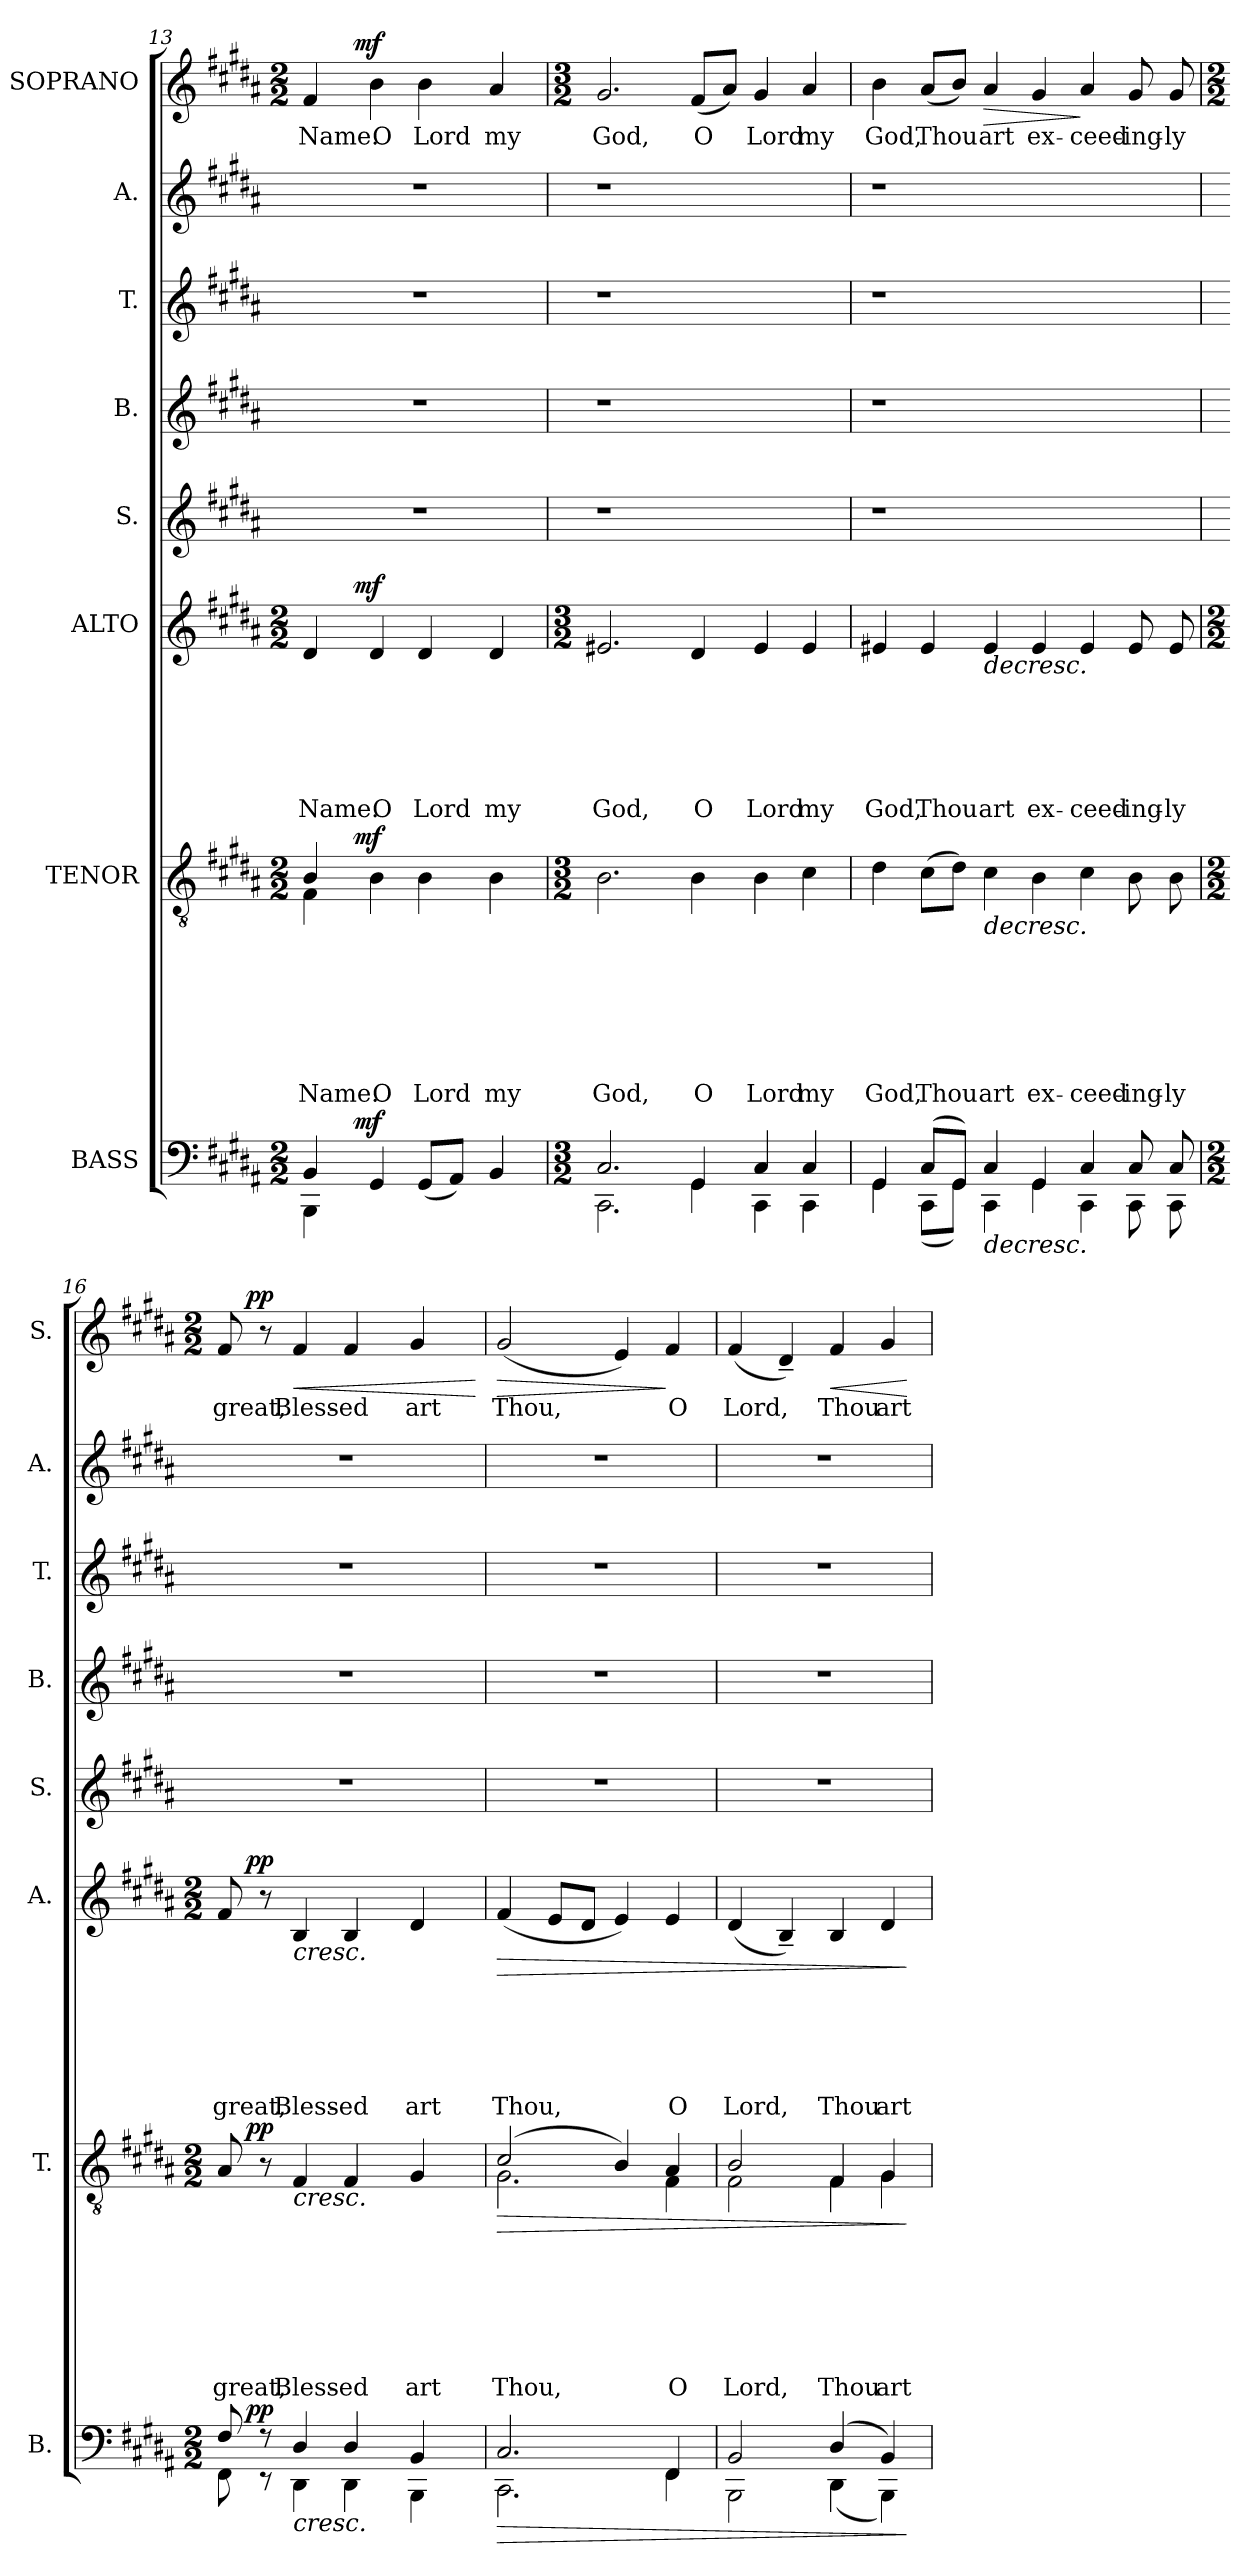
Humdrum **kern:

**kern	**dynam	**kern	**text	**text	**text	**text	**text	**text	**text	**dynam	**kern	**text	**text	**text	**text	**text	**text	**dynam	**kern	**kern	**kern	**kern	**kern	**text	**dynam
*part8	*part8	*part7	*part7	*part7	*part7	*part7	*part7	*part7	*part7	*part7	*part6	*part6	*part6	*part6	*part6	*part6	*part6	*part6	*part5	*part4	*part3	*part2	*part1	*part1	*part1
*staff8	*staff8	*staff7	*staff7	*staff7	*staff7	*staff7	*staff7	*staff7	*staff7	*staff7	*staff6	*staff6	*staff6	*staff6	*staff6	*staff6	*staff6	*staff6	*staff5	*staff4	*staff3	*staff2	*staff1	*staff1	*staff1
*I"BASS	*	*I"TENOR	*	*	*	*	*	*	*	*	*I"ALTO	*	*	*	*	*	*	*	*I"S.	*I"B.	*I"T.	*I"A.	*I"SOPRANO	*	*
*I'B.	*	*I'T.	*	*	*	*	*	*	*	*	*I'A.	*	*	*	*	*	*	*	*I'S.	*I'B.	*I'T.	*I'A.	*I'S.	*	*
!!LO:LB:g=z
*clefF4	*	*clefGv2	*	*	*	*	*	*	*	*	*clefG2	*	*	*	*	*	*	*	*clefG2	*clefG2	*clefG2	*clefG2	*clefG2	*	*
*k[f#c#g#d#a#]	*	*k[f#c#g#d#a#]	*	*	*	*	*	*	*	*	*k[f#c#g#d#a#]	*	*	*	*	*	*	*	*k[f#c#g#d#a#]	*k[f#c#g#d#a#]	*k[f#c#g#d#a#]	*k[f#c#g#d#a#]	*k[f#c#g#d#a#]	*	*
*B:	*	*B:	*	*	*	*	*	*	*	*	*B:	*	*	*	*	*	*	*	*B:	*B:	*B:	*B:	*B:	*	*
*M2/2	*	*M2/2	*	*	*	*	*	*	*	*	*M2/2	*	*	*	*	*	*	*	*	*	*	*	*M2/2	*	*
=13	=13	=13	=13	=13	=13	=13	=13	=13	=13	=13	=13	=13	=13	=13	=13	=13	=13	=13	=13	=13	=13	=13	=13	=13	=13
*^	*	*	*	*	*	*	*	*	*	*	*	*	*	*	*	*	*	*	*	*	*	*	*	*	*
!	!	!	!	!	!	!	!	!	!	!LO:LY:b	!	!	!	!	!	!	!	!LO:LY:b	!	!	!	!	!	!	!LO:LY:b	!
*	*^	*	*^	*	*	*	*	*	*	*	*	*^	*	*	*	*	*	*	*	*	*	*	*	*^	*	*
*	*	*	*	*	*^	*	*	*	*	*	*	*	*	*	*	*	*	*	*	*	*	*	*	*	*	*	*	*	*	*
4BB/	4BBB\	8..ryy	.	4B/	4F#\	8..ryy	.	.	.	.	.	.	Name.	.	4d#/	8..ryy	.	.	.	.	.	Name.	.	1r	1r	1r	1r	4f#/	8..ryy	Name.	.
!	!	!	!LO:DY:a	!	!	!	!	!	!	!	!	!	!	!LO:DY:a	!	!	!	!	!	!	!	!	!LO:DY:a	!	!	!	!	!	!	!	!LO:DY:a
.	.	2ryy	mf	.	.	2ryy	.	.	.	.	.	.	.	mf	.	2ryy	.	.	.	.	.	.	mf	.	.	.	.	.	2ryy	.	mf
!	!	!	!	!	!	!	!	!	!	!	!	!	!LO:LY:b	!	!	!	!	!	!	!	!	!LO:LY:b	!	!	!	!	!	!	!	!LO:LY:b	!
4GG#/	2.ryy	.	.	4B\	2.ryy	.	.	.	.	.	.	.	O	.	4d#/	.	.	.	.	.	.	O	.	.	.	.	.	4b\	.	O	.
!	!	!	!	!	!	!	!	!	!	!	!	!	!LO:LY:b	!	!	!	!	!	!	!	!	!LO:LY:b	!	!	!	!	!	!	!	!LO:LY:b	!
(<8GG#/L	.	.	.	4B\	.	.	.	.	.	.	.	.	Lord	.	4d#/	.	.	.	.	.	.	Lord	.	.	.	.	.	4b\	.	Lord	.
8AA#/J)	.	.	.	.	.	.	.	.	.	.	.	.	.	.	.	.	.	.	.	.	.	.	.	.	.	.	.	.	.	.	.
.	.	4ryy	.	.	.	4ryy	.	.	.	.	.	.	.	.	.	4ryy	.	.	.	.	.	.	.	.	.	.	.	.	4ryy	.	.
!	!	!	!	!	!	!	!	!	!	!	!	!	!LO:LY:b	!	!	!	!	!	!	!	!	!LO:LY:b	!	!	!	!	!	!	!	!LO:LY:b	!
4BB/	.	.	.	4B\	.	.	.	.	.	.	.	.	my	.	4d#/	.	.	.	.	.	.	my	.	.	.	.	.	4a#/	.	my	.
.	.	32ryy	.	.	.	32ryy	.	.	.	.	.	.	.	.	.	32ryy	.	.	.	.	.	.	.	.	.	.	.	.	32ryy	.	.
*v	*v	*v	*	*	*	*	*	*	*	*	*	*	*	*	*v	*v	*	*	*	*	*	*	*	*	*	*	*	*v	*v	*	*
*	*	*v	*v	*v	*	*	*	*	*	*	*	*	*	*	*	*	*	*	*	*	*	*	*	*	*	*	*
=14	=14	=14	=14	=14	=14	=14	=14	=14	=14	=14	=14	=14	=14	=14	=14	=14	=14	=14	=14	=14	=14	=14	=14	=14	=14
*M3/2	*	*M3/2	*	*	*	*	*	*	*	*	*M3/2	*	*	*	*	*	*	*	*	*	*	*	*M3/2	*	*
*^	*	*^	*	*	*	*	*	*	*	*	*^	*	*	*	*	*	*	*	*	*	*	*	*^	*	*
*	*^	*	*	*^	*	*	*	*	*	*	*	*	*	*	*	*	*	*	*	*	*	*	*	*	*	*	*	*	*
!	!	!	!	!	!	!	!	!	!	!	!	!	!LO:LY:b	!	!	!	!	!	!	!	!	!LO:LY:b	!	!	!	!	!	!	!	!LO:LY:b	!
*	*v	*v	*	*	*	*	*	*	*	*	*	*	*	*	*v	*v	*	*	*	*	*	*	*	*	*	*	*	*v	*v	*	*
*	*	*	*v	*v	*v	*	*	*	*	*	*	*	*	*	*	*	*	*	*	*	*	*	*	*	*	*	*	*
2.C#/	2.CC#\	.	2.B\	.	.	.	.	.	.	God,	.	2.e#X/	.	.	.	.	.	God,	.	1r	1r	1r	1r	2.g#/	God,	.
!	!	!	!	!	!	!	!	!	!	!LO:LY:b	!	!	!	!	!	!	!	!LO:LY:b	!	!	!	!	!	!	!LO:LY:b	!
4GG#/	4GG#\	.	4B\	.	.	.	.	.	.	O	.	4d#/	.	.	.	.	.	O	.	.	.	.	.	(<8f#/L	O	.
.	.	.	.	.	.	.	.	.	.	.	.	.	.	.	.	.	.	.	.	.	.	.	.	8a#/J)	.	.
!	!	!	!	!	!	!	!	!	!	!LO:LY:b	!	!	!	!	!	!	!	!LO:LY:b	!	!	!	!	!	!	!LO:LY:b	!
4C#/	4CC#\	.	4B\	.	.	.	.	.	.	Lord	.	4e#/	.	.	.	.	.	Lord	.	2ryy	2ryy	2ryy	2ryy	4g#/	Lord	.
!	!	!	!	!	!	!	!	!	!	!LO:LY:b	!	!	!	!	!	!	!	!LO:LY:b	!	!	!	!	!	!	!LO:LY:b	!
4C#/	4CC#\	.	4c#\	.	.	.	.	.	.	my	.	4e#/	.	.	.	.	.	my	.	.	.	.	.	4a#/	my	.
=15	=15	=15	=15	=15	=15	=15	=15	=15	=15	=15	=15	=15	=15	=15	=15	=15	=15	=15	=15	=15	=15	=15	=15	=15	=15	=15
!	!	!	!	!	!	!	!	!	!	!LO:LY:b	!	!	!	!	!	!	!	!LO:LY:b	!	!	!	!	!	!	!LO:LY:b	!
4GG#/	4GG#\	.	4d#\	.	.	.	.	.	.	God,	.	4e#X/	.	.	.	.	.	God,	.	1r	1r	1r	1r	4b\	God,	.
!	!	!	!	!	!	!	!	!	!	!LO:LY:b	!	!	!	!	!	!	!	!LO:LY:b	!	!	!	!	!	!	!LO:LY:b	!
(>8C#/L	(<8CC#\L	.	(>8c#\L	.	.	.	.	.	.	Thou	.	4e#/	.	.	.	.	.	Thou	.	.	.	.	.	(<8a#/L	Thou	.
8GG#/J)	8GG#\J)	.	8d#\J)	.	.	.	.	.	.	.	.	.	.	.	.	.	.	.	.	.	.	.	.	8b/J)	.	.
!	!	!LO:HP:b	!	!	!	!	!	!	!	!LO:LY:b	!LO:HP:b	!	!	!	!	!	!	!LO:LY:b	!LO:HP:b	!	!	!	!	!	!LO:LY:b	!LO:HP:b
4C#/	4CC#\	>	4c#\	.	.	.	.	.	.	art	>	4e#/	.	.	.	.	.	art	>	.	.	.	.	4a#/	art	>
!	!	!	!	!	!	!	!	!	!	!LO:LY:b	!	!	!	!	!	!	!	!LO:LY:b	!	!	!	!	!	!	!LO:LY:b	!
4GG#/	4GG#\	.	4B\	.	.	.	.	.	.	ex-	.	4e#/	.	.	.	.	.	ex-	.	.	.	.	.	4g#/	ex-	.
!	!	!	!	!	!	!	!	!	!	!LO:LY:b	!	!	!	!	!	!	!	!LO:LY:b	!	!	!	!	!	!	!LO:LY:b	!
4C#/	4CC#\	.	4c#\	.	.	.	.	.	.	-ceed-	.	4e#/	.	.	.	.	.	-ceed-	.	2ryy	2ryy	2ryy	2ryy	4a#/	-ceed-	]
!	!	!	!	!	!	!	!	!	!	!LO:LY:b	!	!	!	!	!	!	!	!LO:LY:b	!	!	!	!	!	!	!LO:LY:b	!
8C#/	8CC#\	.	8B\	.	.	.	.	.	.	-ing-	.	8e#/	.	.	.	.	.	-ing-	.	.	.	.	.	8g#/	-ing-	.
!	!	!	!	!	!	!	!	!	!	!LO:LY:b	!	!	!	!	!	!	!	!LO:LY:b	!	!	!	!	!	!	!LO:LY:b	!
8C#/	8CC#\	.	8B\	.	.	.	.	.	.	-ly	.	8e#/	.	.	.	.	.	-ly	.	.	.	.	.	8g#/	-ly	.
*v	*v	*	*	*	*	*	*	*	*	*	*	*	*	*	*	*	*	*	*	*	*	*	*	*	*	*
!!LO:LB:g=z
=16	=16	=16	=16	=16	=16	=16	=16	=16	=16	=16	=16	=16	=16	=16	=16	=16	=16	=16	=16	=16	=16	=16	=16	=16	=16
*M2/2	*	*M2/2	*	*	*	*	*	*	*	*	*M2/2	*	*	*	*	*	*	*	*	*	*	*	*M2/2	*	*
*^	*	*	*	*	*	*	*	*	*	*	*	*	*	*	*	*	*	*	*	*	*	*	*	*	*
!	!	!	!	!	!	!	!	!	!	!	!	!	!	!	!	!	!	!	!	!	!	!	!	!LO:TX:a:t=1 6	!	!
!	!	!	!	!	!	!	!	!	!	!LO:LY:b	!	!	!	!	!	!	!	!LO:LY:b	!	!	!	!	!	!	!LO:LY:b	!
*	*^	*	*^	*	*	*	*	*	*	*	*	*^	*	*	*	*	*	*	*	*	*	*	*	*^	*	*
8F#/	8FF#\	16.ryy	.	8A#/	16.ryy	.	.	.	.	.	.	great,	.	8f#/	16.ryy	.	.	.	.	.	great,	.	1r	1r	1r	1r	8f#/	16.ryy	great,	.
!	!	!	!LO:DY:a	!	!	!	!	!	!	!	!	!	!LO:DY:a	!	!	!	!	!	!	!	!	!LO:DY:a	!	!	!	!	!	!	!	!LO:DY:a
.	.	2ryy	pp	.	2ryy	.	.	.	.	.	.	.	pp	.	2ryy	.	.	.	.	.	.	pp	.	.	.	.	.	2ryy	.	pp
8rF	8rEE	.	.	8r	.	.	.	.	.	.	.	.	.	8r	.	.	.	.	.	.	.	.	.	.	.	.	8r	.	.	.
!	!	!	!LO:HP:b	!	!	!	!	!	!	!	!	!LO:LY:b	!LO:HP:b	!	!	!	!	!	!	!	!LO:LY:b	!LO:HP:b	!	!	!	!	!	!	!LO:LY:b	!LO:HP:b
4D#/	4DD#\	.	<	4F#/	.	.	.	.	.	.	.	Bless-	<	4B/	.	.	.	.	.	.	Bless-	<	.	.	.	.	4f#/	.	Bless-	<
!	!	!	!	!	!	!	!	!	!	!	!	!LO:LY:b	!	!	!	!	!	!	!	!	!LO:LY:b	!	!	!	!	!	!	!	!LO:LY:b	!
4D#/	4DD#\	.	.	4F#/	.	.	.	.	.	.	.	-ed	.	4B/	.	.	.	.	.	.	-ed	.	.	.	.	.	4f#/	.	-ed	.
.	.	4ryy	.	.	4ryy	.	.	.	.	.	.	.	.	.	4ryy	.	.	.	.	.	.	.	.	.	.	.	.	4ryy	.	.
!	!	!	!	!	!	!	!	!	!	!	!	!LO:LY:b	!	!	!	!	!	!	!	!	!LO:LY:b	!	!	!	!	!	!	!	!LO:LY:b	!
4BB/	4BBB\	.	.	4G#/	.	.	.	.	.	.	.	art	.	4d#/	.	.	.	.	.	.	art	.	.	.	.	.	4g#/	.	art	.
.	.	8ryy	.	.	8ryy	.	.	.	.	.	.	.	.	.	8ryy	.	.	.	.	.	.	.	.	.	.	.	.	8ryy	.	.
.	.	32ryy	.	.	32ryy	.	.	.	.	.	.	.	.	.	32ryy	.	.	.	.	.	.	.	.	.	.	.	.	32ryy	.	.
.	.	.	]	.	.	.	.	.	.	.	.	.	]	.	.	.	.	.	.	.	.	]	.	.	.	.	.	.	.	[
=17	=17	=17	=17	=17	=17	=17	=17	=17	=17	=17	=17	=17	=17	=17	=17	=17	=17	=17	=17	=17	=17	=17	=17	=17	=17	=17	=17	=17	=17	=17
!	!	!	!LO:HP:b	!	!	!	!	!	!	!	!	!LO:LY:b	!LO:HP:b	!	!	!	!	!	!	!	!LO:LY:b	!LO:HP:b	!	!	!	!	!	!	!LO:LY:b	!LO:HP:b
*	*v	*v	*	*	*	*	*	*	*	*	*	*	*	*v	*v	*	*	*	*	*	*	*	*	*	*	*	*v	*v	*	*
2.C#/	2.CC#\	>	(2c#/	2.G#\	.	.	.	.	.	.	Thou,	>	(<4f#/	.	.	.	.	.	Thou,	>	1r	1r	1r	1r	(<2g#/	Thou,	>
.	.	.	.	.	.	.	.	.	.	.	.	.	8e/L	.	.	.	.	.	.	.	.	.	.	.	.	.	.
.	.	.	.	.	.	.	.	.	.	.	.	.	8d#/J	.	.	.	.	.	.	.	.	.	.	.	.	.	.
.	.	.	4B/)	.	.	.	.	.	.	.	.	.	4e/)	.	.	.	.	.	.	.	.	.	.	.	4e/)	.	.
!	!	!	!	!	!	!	!	!	!	!	!LO:LY:b	!	!	!	!	!	!	!	!LO:LY:b	!	!	!	!	!	!	!LO:LY:b	!
4FF#/	4FF#\	[	4A#/	4F#\	.	.	.	.	.	.	O	[	4e/	.	.	.	.	.	O	[	.	.	.	.	4f#/	O	]
=18	=18	=18	=18	=18	=18	=18	=18	=18	=18	=18	=18	=18	=18	=18	=18	=18	=18	=18	=18	=18	=18	=18	=18	=18	=18	=18	=18
!	!	!	!	!	!	!	!	!	!	!	!LO:LY:b	!	!	!	!	!	!	!	!LO:LY:b	!	!	!	!	!	!	!LO:LY:b	!
2BB/	2BBB\	.	2B/	2F#\	.	.	.	.	.	.	Lord,	.	(<4d#/	.	.	.	.	.	Lord,	.	1r	1r	1r	1r	(<4f#/	Lord,	.
.	.	.	.	.	.	.	.	.	.	.	.	.	4B~</)	.	.	.	.	.	.	.	.	.	.	.	4d#~</)	.	.
!	!	!	!	!	!	!	!	!	!	!	!LO:LY:b	!	!	!	!	!	!	!	!LO:LY:b	!	!	!	!	!	!	!LO:LY:b	!LO:HP:b
(4D#/	(<4DD#\	.	4F#/	4F#\	.	.	.	.	.	.	Thou	.	4B/	.	.	.	.	.	Thou	.	.	.	.	.	4f#/	Thou	<
!	!	!	!	!	!	!	!	!	!	!	!LO:LY:b	!	!	!	!	!	!	!	!LO:LY:b	!	!	!	!	!	!	!LO:LY:b	!
4BB/)	4BBB\)	.	4G#/	4G#\	.	.	.	.	.	.	art	.	4d#/	.	.	.	.	.	art	.	.	.	.	.	4g#/	art	.
*v	*v	*	*	*	*	*	*	*	*	*	*	*	*	*	*	*	*	*	*	*	*	*	*	*	*	*	*
*	*	*v	*v	*	*	*	*	*	*	*	*	*	*	*	*	*	*	*	*	*	*	*	*	*	*	*
.	]	.	.	.	.	.	.	.	.	]	.	.	.	.	.	.	.	]	.	.	.	.	.	.	[
=	=	=	=	=	=	=	=	=	=	=	=	=	=	=	=	=	=	=	=	=	=	=	=	=	=
*-	*-	*-	*-	*-	*-	*-	*-	*-	*-	*-	*-	*-	*-	*-	*-	*-	*-	*-	*-	*-	*-	*-	*-	*-	*-
